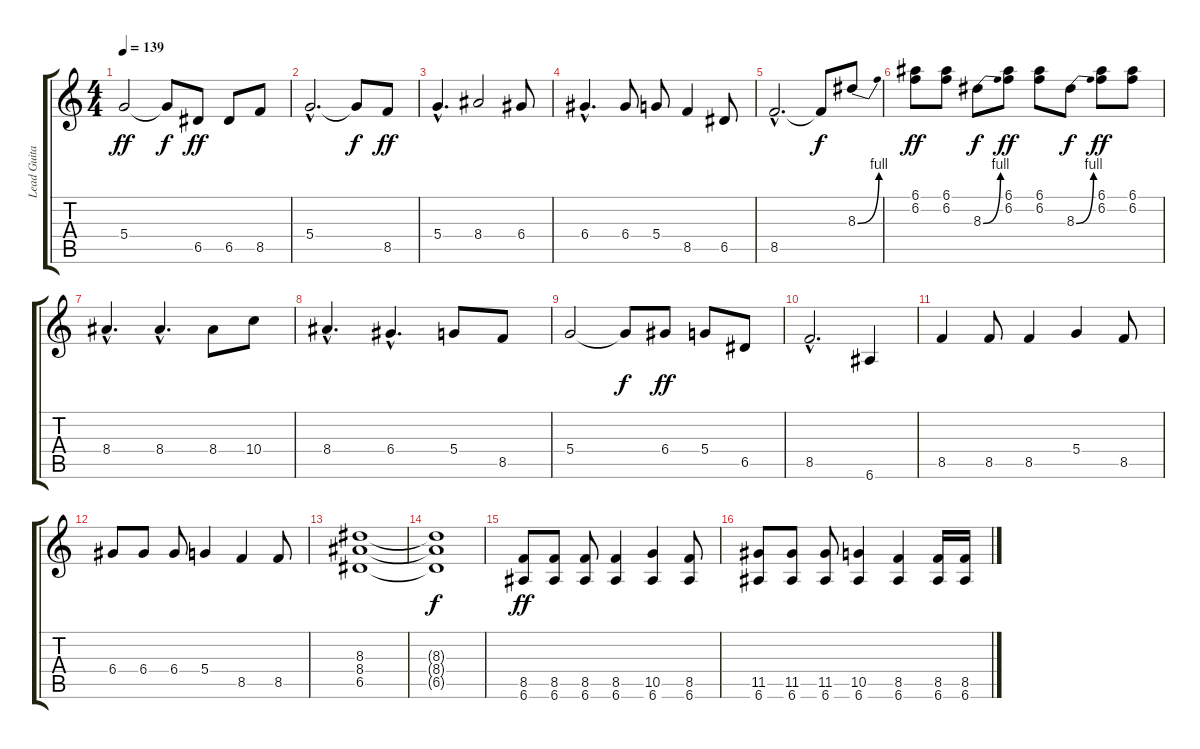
\track ("Lead Guitar" "Lead Guita") {instrument overdrivenguitar}
\staff {score tabs}
\tuning (E4 B3 G3 D3 A2 E2) {hide}
\ts (4 4)
\tempo 139
\clef g2
\ks c
5.4.2{dy ff} 5.4{t}.8{dy f} 6.5.8{dy ff} 6.5.8 8.5.8 |
5.4{hac}.2{d} 5.4{t}.8{dy f} 8.5.8{dy ff} |
5.4{hac}.4{d} 8.4.2 6.4.8 |
6.4{hac}.4{d} 6.4.8 5.4.8 8.5.4 6.5.8 |
8.5{hac}.2{d} 8.5{t}.8{dy f} 8.3{be (bend 0 0 60 4)}.8 |
(6.1 6.2).8{dy ff} (6.1 6.2).8 8.3{be (bend 0 0 60 4)}.8{dy f} (6.1 6.2).8{dy ff} (6.1 6.2).8 8.3{be (bend 0 0 60 4)}.8{dy f} (6.1 6.2).8{dy ff} (6.1 6.2).8 |
8.4{hac}.4{d} 8.4{hac}.4{d} 8.4.8 10.4.8 |
8.4{hac}.4{d} 6.4{hac}.4{d} 5.4.8 8.5.8 |
5.4.2 5.4{t}.8{dy f} 6.4.8{dy ff} 5.4.8 6.5.8 |
8.5{hac}.2{d} 6.6.4 |
8.5.4 8.5.8 8.5.4 5.4.4 8.5.8 |
6.4.8 6.4.8 6.4.8 5.4.4 8.5.4 8.5.8 |
(8.3 8.4 6.5).1 |
(8.3{t} 8.4{t} 6.5{t}).1{dy f} |
(8.5 6.6).8{dy ff} (8.5 6.6).8 (8.5 6.6).8 (8.5 6.6).4 (10.5 6.6).4 (8.5 6.6).8 |
(11.5 6.6).8 (11.5 6.6).8 (11.5 6.6).8 (10.5 6.6).4 (8.5 6.6).4 (8.5 6.6).16 (8.5 6.6).16
